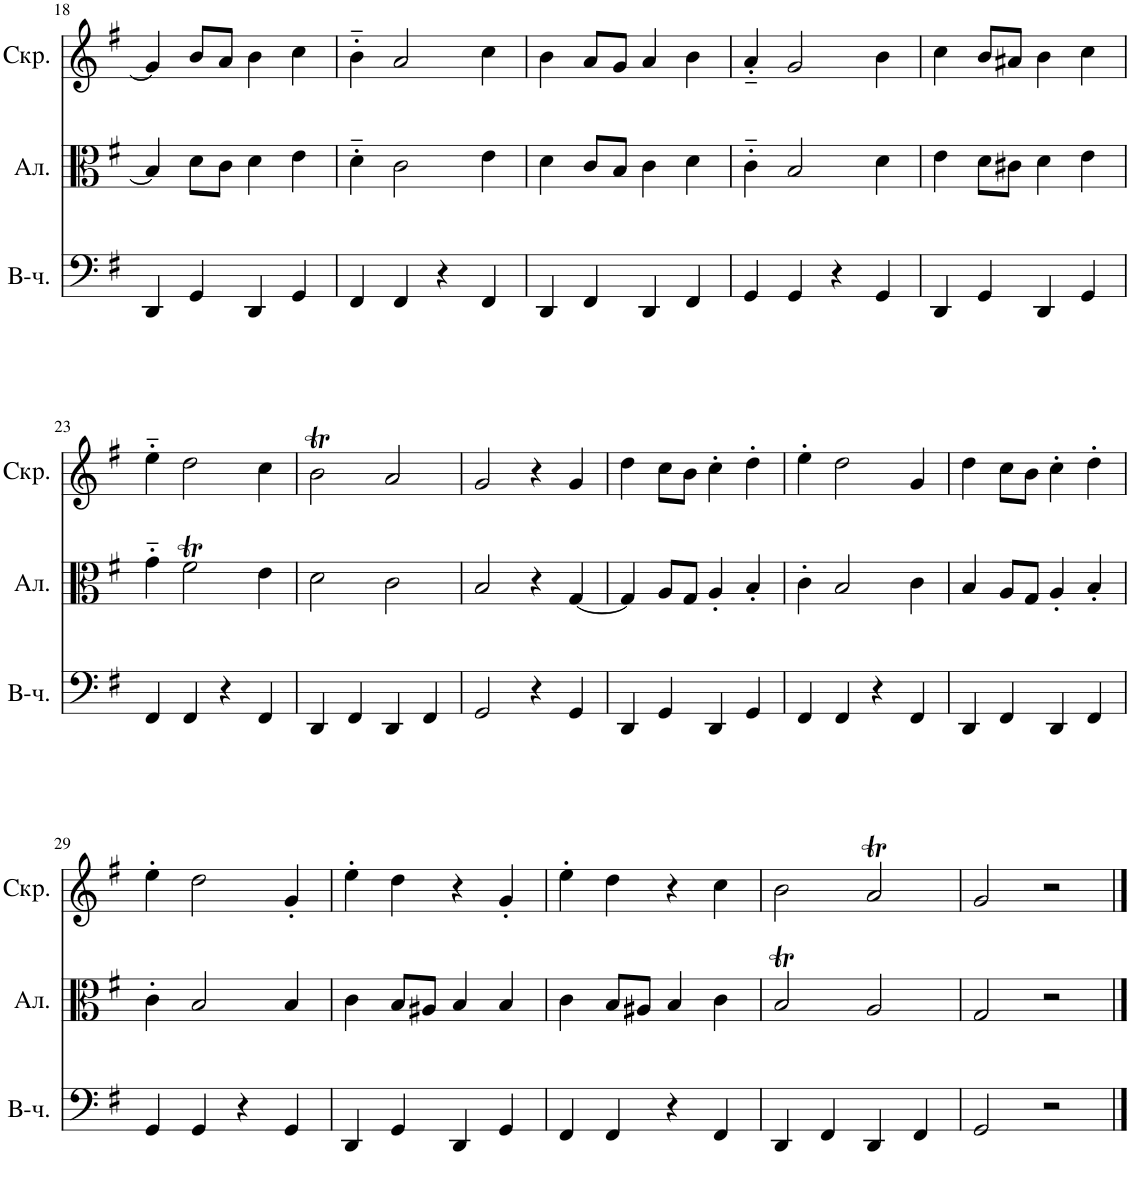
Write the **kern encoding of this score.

**kern	**kern	**kern	**kern
*part4	*part3	*part2	*part1
*staff4	*staff3	*staff2	*staff1
*I"Виолончель	*I"Альт	*I"Скрипка	*I"Скрипка
!!LO:PB:g=z
*clefF4	*clefC3	*clefG2	*clefG2
*k[f#]	*k[f#]	*k[f#]	*k[f#]
*M4/4	*M4/4	*M4/4	*M4/4
=18	=18	=18	=18
4DD/	4B/]	4B]	4g/]
4GG/	8d\L	8d/L	8b/L
.	8c\J	8c/J	8a/J
4DD/	4d\	4d	4b\
4GG/	4e\	4e	4cc\
=19	=19	=19	=19
4FF#/	4d'~\	4d'~	4b'~\
4FF#/	2c\	2c	2a/
4r	.	.	.
4FF#/	4e\	4e	4cc\
=20	=20	=20	=20
4DD/	4d\	4d	4b\
4FF#/	8c/L	8c/L	8a/L
.	8B/J	8B/J	8g/J
4DD/	4c\	4c	4a/
4FF#/	4d\	4d	4b\
=21	=21	=21	=21
4GG/	4c'~\	4c'~	4a'~/
4GG/	2B/	2B	2g/
4r	.	.	.
4GG/	4d\	4r	4b\
=22	=22	=22	=22
4DD/	4e\	1r	4cc\
4GG/	8d\L	.	8b/L
.	8c#X\J	.	8a#X/J
4DD/	4d\	.	4b\
4GG/	4e\	.	4cc\
!!LO:LB:g=z
=23	=23	=23	=23
4FF#/	4g'~\	1r	4ee'~\
4FF#/	2f#t\	.	2dd\
4r	.	.	.
4FF#/	4e\	.	4cc\
=24	=24	=24	=24
4DD/	2d\	1r	2bt\
4FF#/	.	.	.
4DD/	2c\	.	2a/
4FF#/	.	.	.
=25	=25	=25	=25
2GG/	2B/	1r	2g/
4r	4r	.	4r
4GG/	[4G/	.	4g/
=26	=26	=26	=26
4DD/	4G/]	1r	4dd\
4GG/	8A/L	.	8cc\L
.	8G/J	.	8b\J
4DD/	4A'/	.	4cc'\
4GG/	4B'/	.	4dd'\
=27	=27	=27	=27
4FF#/	4c'\	1r	4ee'\
4FF#/	2B/	.	2dd\
4r	.	.	.
4FF#/	4c\	.	4g/
=28	=28	=28	=28
4DD/	4B/	1r	4dd\
4FF#/	8A/L	.	8cc\L
.	8G/J	.	8b\J
4DD/	4A'/	.	4cc'\
4FF#/	4B'/	.	4dd'\
!!LO:LB:g=z
=29	=29	=29	=29
4GG/	4c'\	1r	4ee'\
4GG/	2B/	.	2dd\
4r	.	.	.
4GG/	4B/	.	4g'/
=30	=30	=30	=30
4DD/	4c\	1r	4ee'\
4GG/	8B/L	.	4dd\
.	8A#X/J	.	.
4DD/	4B/	.	4r
4GG/	4B/	.	4g'/
=31	=31	=31	=31
4FF#/	4c\	1r	4ee'\
4FF#/	8B/L	.	4dd\
.	8A#X/J	.	.
4r	4B/	.	4r
4FF#/	4c\	.	4cc\
=32	=32	=32	=32
4DD/	2Bt/	1r	2b\
4FF#/	.	.	.
4DD/	2A/	.	2aT/
4FF#/	.	.	.
=33	=33	=33	=33
2GG/	2G/	1r	2g/
2r	2r	.	2r
==	==	==	==
*-	*-	*-	*-
